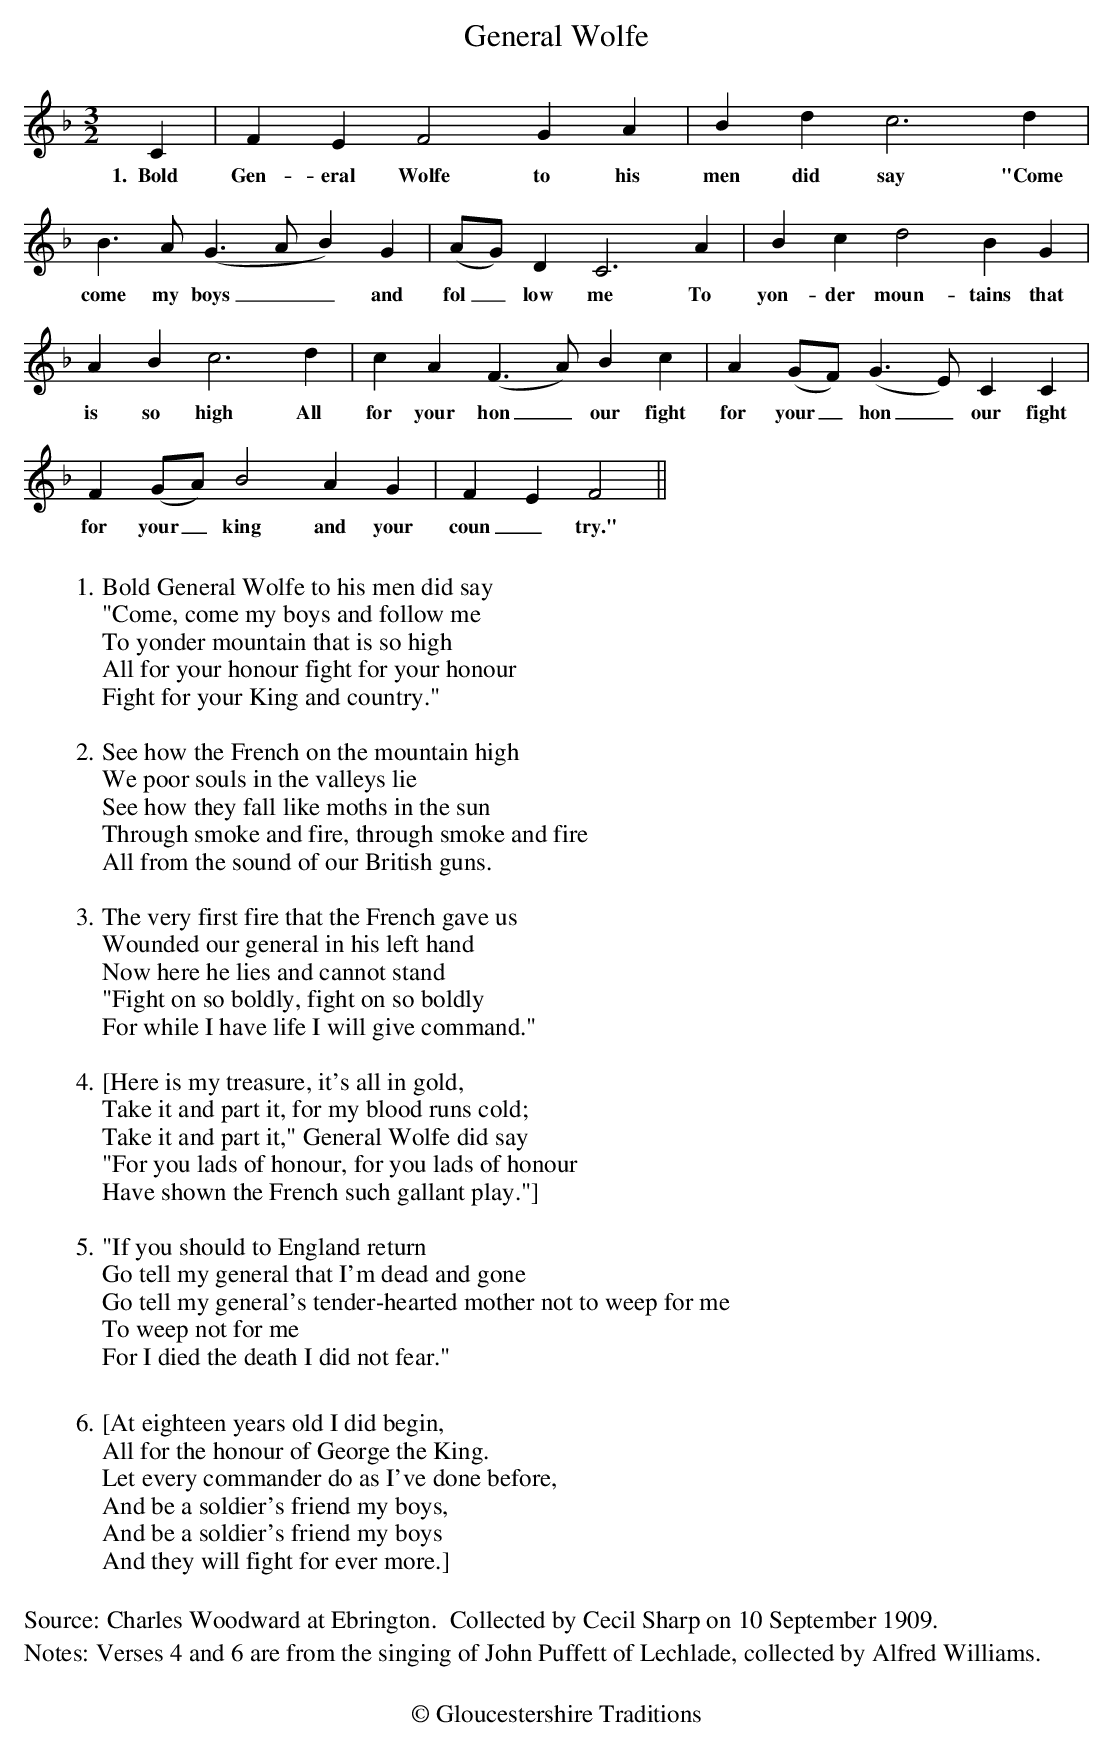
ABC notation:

X:1
T:General Wolfe
M:3/2
L:1/8
K:Fmaj
C2 | F2 E2 F4 G2 A2 | B2 d2 c6 d2 |
w:1.~~Bold Gen-eral Wolfe to his men did say "Come
B3 A (G3AB2) G2 | (AG) D2 C6 A2 | B2 c2 d4 B2 G2 |
w:come my boys__ and fol_low me To yon-der moun-tains that
A2 B2 c6 d2 | c2 A2 (F3A) B2 c2 | A2 (GF) (G3E) C2 C2 |
w:is so high All for your hon_our fight for your_ hon_our fight
F2 (GA) B4 A2 G2 | F2 E2 F4 ||
w:for your_ king and your coun_try."
W:
W:1.Bold General Wolfe to his men did say
W:"Come, come my boys and follow me
W:To yonder mountain that is so high
W:All for your honour fight for your honour
W:Fight for your King and country."
W:
W:2.See how the French on the mountain high
W:We poor souls in the valleys lie
W:See how they fall like moths in the sun
W:Through smoke and fire, through smoke and fire
W:All from the sound of our British guns.
W:
W:3.The very first fire that the French gave us
W:Wounded our general in his left hand
W:Now here he lies and cannot stand
W:"Fight on so boldly, fight on so boldly
W:For while I have life I will give command."
W:
W:4.[Here is my treasure, it's all in gold,
W:Take it and part it, for my blood runs cold;
W:Take it and part it," General Wolfe did say
W:"For you lads of honour, for you lads of honour
W:Have shown the French such gallant play."]
W:
W:5."If you should to England return
W:Go tell my general that I'm dead and gone
W:Go tell my general's tender-hearted mother not to weep for me
W:To weep not for me
W:For I died the death I did not fear."
W:
W:6.[At eighteen years old I did begin,
W:All for the honour of George the King.
W:Let every commander do as I've done before,
W:And be a soldier's friend my boys,
W:And be a soldier's friend my boys
W:And they will fight for ever more.]
W:
